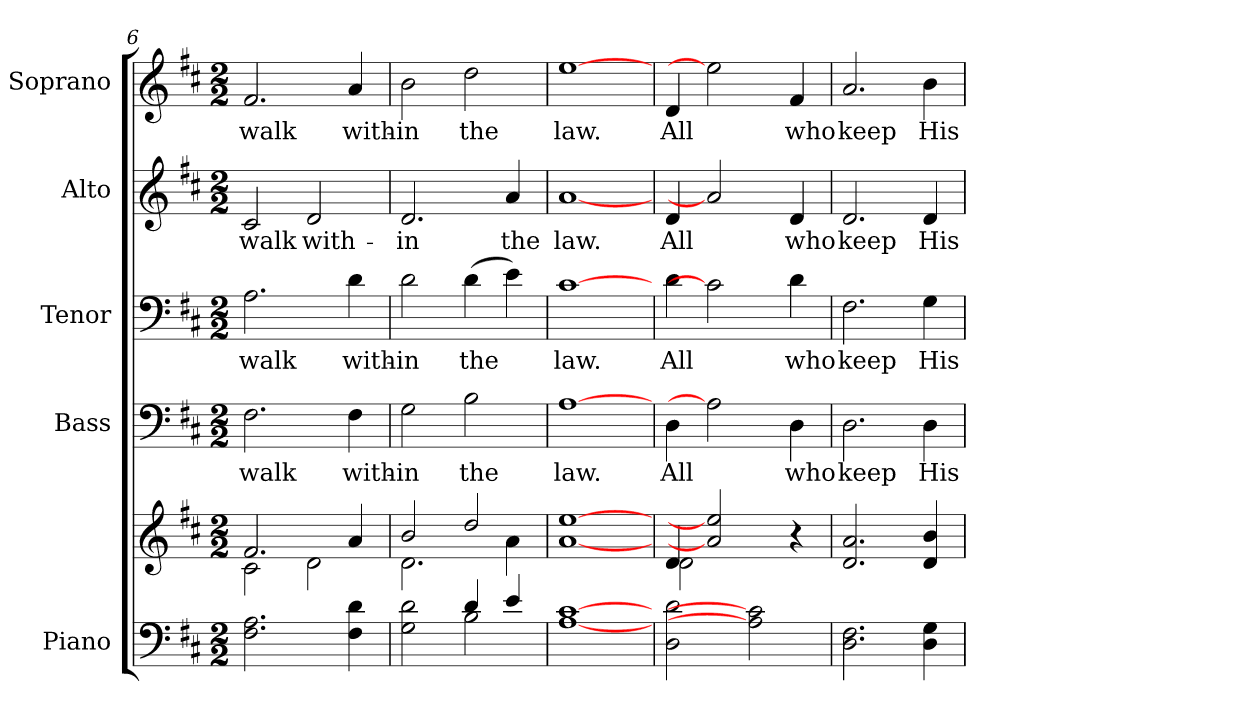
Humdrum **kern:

**kern	**kern	**kern	**text	**kern	**text	**kern	**text	**kern	**text
*part5	*part5	*part4	*part4	*part3	*part3	*part2	*part2	*part1	*part1
*staff6	*staff5	*staff4	*staff4	*staff3	*staff3	*staff2	*staff2	*staff1	*staff1
*I"Piano	*	*I"Bass	*	*I"Tenor	*	*I"Alto	*	*I"Soprano	*
*I'Pno.	*	*I'B.	*	*I'T.	*	*I'A.	*	*I'S.	*
*clefF4	*clefG2	*clefF4	*	*clefF4	*	*clefG2	*	*clefG2	*
*k[f#c#]	*k[f#c#]	*k[f#c#]	*	*k[f#c#]	*	*k[f#c#]	*	*k[f#c#]	*
*D:	*D:	*D:	*	*D:	*	*D:	*	*D:	*
*M2/2	*M2/2	*M2/2	*	*M2/2	*	*M2/2	*	*M2/2	*
=6	=6	=6	=6	=6	=6	=6	=6	=6	=6
*	*^	*	*	*	*	*	*	*	*
!	!	!	!	!LO:LY:b:color=#000000	!	!	!	!	!	!
!	!	!	!	!	!	!LO:LY:b:color=#000000	!	!	!	!
!	!	!	!	!	!	!	!	!LO:LY:b:color=#000000	!	!
!	!	!	!	!	!	!	!	!	!	!LO:LY:b:color=#000000
2.F#i\ 2.Ai	2.f#i/	2c#i\	2.F#i\	walk	2.Ai\	walk	2c#i/	walk	2.f#i/	walk
!	!	!	!	!	!	!	!	!LO:LY:b:color=#000000	!	!
.	.	2di\	.	.	.	.	2di/	with-	.	.
!	!	!	!	!LO:LY:b:color=#000000	!	!	!	!	!	!
!	!	!	!	!	!	!LO:LY:b:color=#000000	!	!	!	!
!	!	!	!	!	!	!	!	!	!	!LO:LY:b:color=#000000
4F#i\ 4di	4ai/	.	4F#i\	with-	4di\	with-	.	.	4ai/	with-
!!LO:PB:g=z
=7	=7	=7	=7	=7	=7	=7	=7	=7	=7	=7
*^	*	*	*	*	*	*	*	*	*	*
!	!	!	!	!	!LO:LY:b:color=#000000	!	!	!	!	!	!
!	!	!	!	!	!	!	!LO:LY:b:color=#000000	!	!	!	!
!	!	!	!	!	!	!	!	!	!LO:LY:b:color=#000000	!	!
!	!	!	!	!	!	!	!	!	!	!	!LO:LY:b:color=#000000
2Gi\ 2di	2ryy	2bi/	2.di\	2Gi\	-in	2di\	-in	2.di/	-in	2bi\	-in
!	!	!	!	!	!LO:LY:b:color=#000000	!	!	!	!	!	!
!	!	!	!	!	!	!	!LO:LY:b:color=#000000	!	!	!	!
!	!	!	!	!	!	!	!	!	!	!	!LO:LY:b:color=#000000
4di/	2Bi\	2ddi/	.	2Bi\	the	(4di\	the	.	.	2ddi\	the
!	!	!	!	!	!	!	!	!	!LO:LY:b:color=#000000	!	!
4ei/	.	.	4ai\	.	.	4ei\)	.	4ai/	the	.	.
*v	*v	*	*	*	*	*	*	*	*	*	*
*	*v	*v	*	*	*	*	*	*	*	*
=8	=8	=8	=8	=8	=8	=8	=8	=8	=8
*	*^	*	*	*	*	*	*	*	*
!	!	!	!	!LO:LY:b:color=#000000	!	!	!	!	!	!
*	*v	*v	*	*	*	*	*	*	*	*
*	*^	*	*	*	*	*	*	*	*
!	!	!	!	!	!	!LO:LY:b:color=#000000	!	!	!	!
*	*v	*v	*	*	*	*	*	*	*	*
*	*^	*	*	*	*	*	*	*	*
!	!	!	!	!	!	!	!	!LO:LY:b:color=#000000	!	!
*	*v	*v	*	*	*	*	*	*	*	*
*	*^	*	*	*	*	*	*	*	*
!	!	!	!	!	!	!	!	!	!	!LO:LY:b:color=#000000
*	*v	*v	*	*	*	*	*	*	*	*
[1Ai [1c#i	[1ai [1eei	[1Ai	law.	[1c#i	law.	[1ai	law.	[1eei	law.
=9	=9	=9	=9	=9	=9	=9	=9	=9	=9
*	*^	*	*	*	*	*	*	*	*
!	!	!	!	!LO:LY:b:color=#000000	!	!	!	!	!	!
!	!	!	!	!	!	!LO:LY:b:color=#000000	!	!	!	!
!	!	!	!	!	!	!	!	!LO:LY:b:color=#000000	!	!
!	!	!	!	!	!	!	!	!	!	!LO:LY:b:color=#000000
2Di\ 2di	4di/	2di\	4Di\	All	4di\	All	4di/	All	4di/	All
.	2ai] 2eei]	.	2Ai]	.	2c#i]	.	2ai]	.	2eei]	.
2Ai] 2c#i]	.	2ryy	.	.	.	.	.	.	.	.
!	!	!	!	!LO:LY:b:color=#000000	!	!	!	!	!	!
!	!	!	!	!	!	!LO:LY:b:color=#000000	!	!	!	!
!	!	!	!	!	!	!	!	!LO:LY:b:color=#000000	!	!
!	!	!	!	!	!	!	!	!	!	!LO:LY:b:color=#000000
.	4r	.	4Di\	who	4di\	who	4di/	who	4f#i/	who
*	*v	*v	*	*	*	*	*	*	*	*
=10	=10	=10	=10	=10	=10	=10	=10	=10	=10
!	!	!	!LO:LY:b:color=#000000	!	!	!	!	!	!
!	!	!	!	!	!LO:LY:b:color=#000000	!	!	!	!
!	!	!	!	!	!	!	!LO:LY:b:color=#000000	!	!
!	!	!	!	!	!	!	!	!	!LO:LY:b:color=#000000
2.Di\ 2.F#i	2.di/ 2.ai	2.Di\	keep	2.F#i\	keep	2.di/	keep	2.ai/	keep
!	!	!	!LO:LY:b:color=#000000	!	!	!	!	!	!
!	!	!	!	!	!LO:LY:b:color=#000000	!	!	!	!
!	!	!	!	!	!	!	!LO:LY:b:color=#000000	!	!
!	!	!	!	!	!	!	!	!	!LO:LY:b:color=#000000
4Di\ 4Gi	4di/ 4bi	4Di\	His	4Gi\	His	4di/	His	4bi\	His
=	=	=	=	=	=	=	=	=	=
*-	*-	*-	*-	*-	*-	*-	*-	*-	*-
